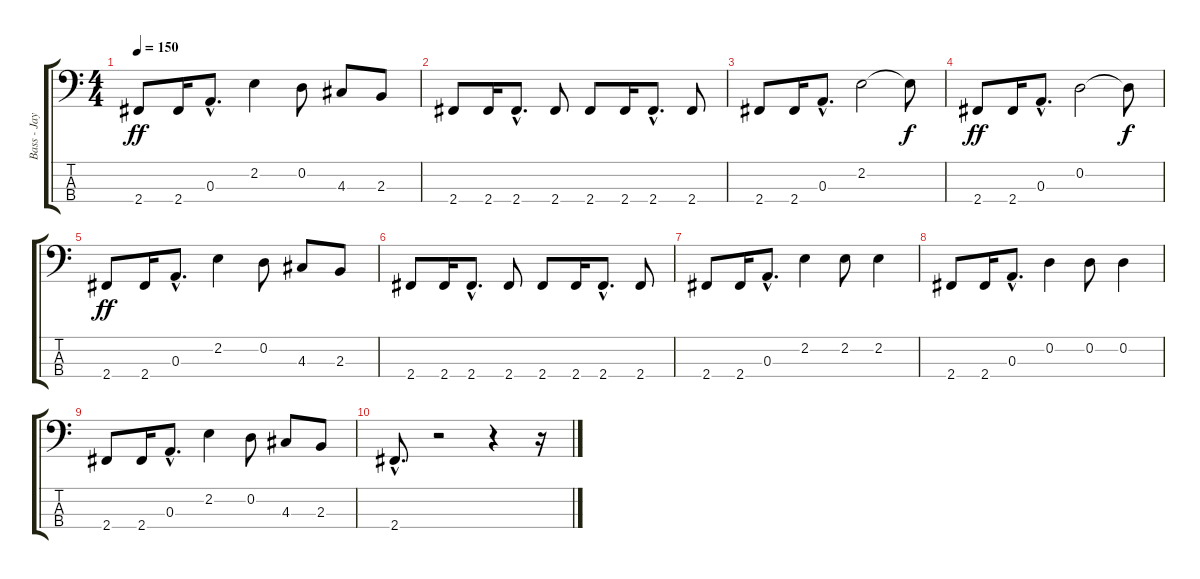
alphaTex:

\track ("Bass - Jay Bentley" "Bass - Jay") {instrument electricbasspick}
\staff {score tabs}
\tuning (G2 D2 A1 E1) {hide}
\ts (4 4)
\tempo 150
\clef f4
\ks c
2.4.8{dy ff} 2.4.16 0.3{hac}.8{d} 2.2.4 0.2.8 4.3.8 2.3.8 |
2.4.8 2.4.16 2.4{hac}.8{d} 2.4.8 2.4.8 2.4.16 2.4{hac}.8{d} 2.4.8 |
2.4.8 2.4.16 0.3{hac}.8{d} 2.2.2 2.2{t}.8{dy f} |
2.4.8{dy ff} 2.4.16 0.3{hac}.8{d} 0.2.2 0.2{t}.8{dy f} |
2.4.8{dy ff} 2.4.16 0.3{hac}.8{d} 2.2.4 0.2.8 4.3.8 2.3.8 |
2.4.8 2.4.16 2.4{hac}.8{d} 2.4.8 2.4.8 2.4.16 2.4{hac}.8{d} 2.4.8 |
2.4.8 2.4.16 0.3{hac}.8{d} 2.2.4 2.2.8 2.2.4 |
2.4.8 2.4.16 0.3{hac}.8{d} 0.2.4 0.2.8 0.2.4 |
2.4.8 2.4.16 0.3{hac}.8{d} 2.2.4 0.2.8 4.3.8 2.3.8 |
2.4{hac}.8{d} r.2 r.4 r.16
